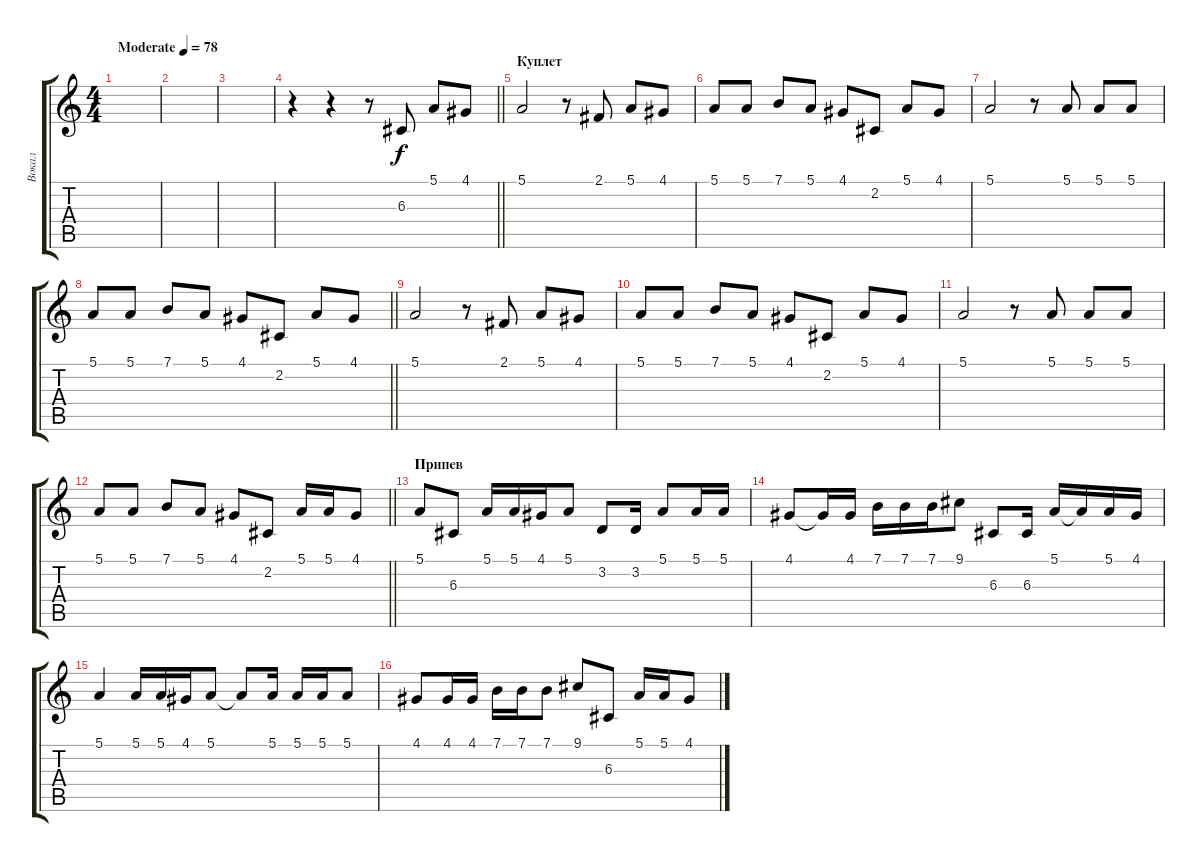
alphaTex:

\track ("Вокал" "Вокал") {instrument fx7echoes}
\staff {score tabs}
\tuning (E4 B3 G3 D3 A2 E2) {hide}
\ts (4 4)
\tempo (78 "Moderate")
\clef g2
\ks c
|
|
|
\barLineRight lightlight
r.4 r.4 r.8 6.3.8 5.1.8 4.1.8 |
\section ("" "Куплет")
5.1.2 r.8 2.1.8 5.1.8 4.1.8 |
5.1.8 5.1.8 7.1.8 5.1.8 4.1.8 2.2.8 5.1.8 4.1.8 |
5.1.2 r.8 5.1.8 5.1.8 5.1.8 |
\barLineRight lightlight
5.1.8 5.1.8 7.1.8 5.1.8 4.1.8 2.2.8 5.1.8 4.1.8 |
5.1.2 r.8 2.1.8 5.1.8 4.1.8 |
5.1.8 5.1.8 7.1.8 5.1.8 4.1.8 2.2.8 5.1.8 4.1.8 |
5.1.2 r.8 5.1.8 5.1.8 5.1.8 |
\barLineRight lightlight
5.1.8 5.1.8 7.1.8 5.1.8 4.1.8 2.2.8 5.1.16 5.1.16 4.1.8 |
\section ("" "Припев")
5.1.8 6.3.8 5.1.16 5.1.16 4.1.16 5.1.8 3.2.8 3.2.16 5.1.8 5.1.16 5.1.16 |
4.1.8 4.1{t}.16 4.1.16 7.1.16 7.1.16 7.1.16 9.1.8 6.3.8 6.3.16 5.1.16 5.1{t}.16 5.1.16 4.1.16 |
5.1.4 5.1.16 5.1.16 4.1.16 5.1.8 5.1{t}.8 5.1.16 5.1.16 5.1.16 5.1.8 |
4.1.8 4.1.16 4.1.16 7.1.16 7.1.16 7.1.8 9.1.8 6.3.8 5.1.16 5.1.16 4.1.8
